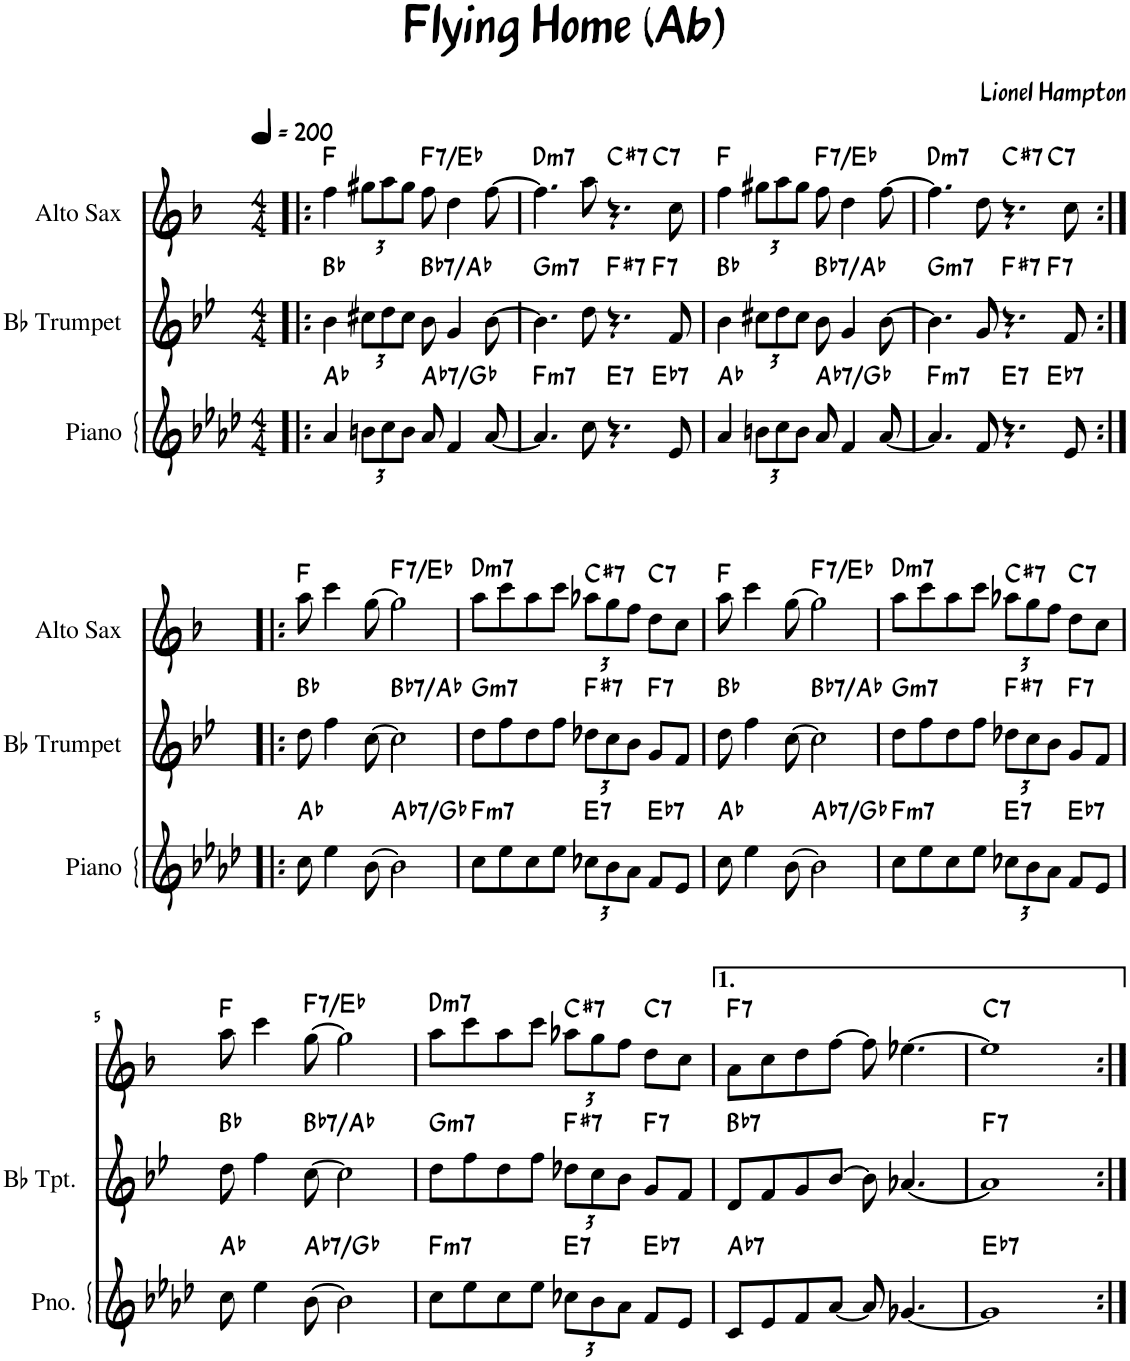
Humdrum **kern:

**kern	**harte	**kern	**harte	**kern	**harte
*part3	*part3	*part2	*part2	*part1	*part1
*staff3	*	*staff2	*	*staff1	*
*I"Piano	*	*I"Bb Trumpet	*	*I"Alto Sax	*
*I'Pno.	*	*I'Bb Tpt.	*	*I'Sax	*
*clefG2	*	*clefG2	*	*clefG2	*
*	*	*Trd1c2	*	*Trd5c9	*
*k[b-e-a-d-]	*	*k[b-e-]	*	*k[b-]	*
*M4/4	*	*M4/4	*	*M4/4	*
*MM200	*	*MM200	*	*MM200	*
=1!|:	=1!|:	=1!|:	=1!|:	=1!|:	=1!|:
4a-/	Ab:maj	4b-\	Bb:maj	4ff\	F:maj
*Xbrackettup	*	*Xbrackettup	*	*Xbrackettup	*
12bn\L	.	12cc#X\L	.	12gg#X\L	.
12cc\	.	12dd\	.	12aa\	.
12b\J	.	12cc#\J	.	12gg#\J	.
!	!LO:H:kt=7	!	!LO:H:kt=7	!	!LO:H:kt=7
8a-/	Ab:7/b7	8b-\	Bb:7/b7	8ff\	F:7/b7
4f/	.	4g/	.	4dd\	.
[8a-/	.	[8b-\	.	[8ff\	.
=2	=2	=2	=2	=2	=2
!	!LO:H:kt=m7	!	!LO:H:kt=m7	!	!LO:H:kt=m7
*^	*	*^	*	*^	*
4.a-/]	2.ryy	F:min7	4.b-\]	2.ryy	G:min7	4.ff\]	2.ryy	D:min7
8cc\	.	.	8dd\	.	.	8aa\	.	.
!	!	!LO:H:kt=7	!	!	!LO:H:kt=7	!	!	!LO:H:kt=7
4.r	.	E:7	4.r	.	F#:7	4.r	.	C#:7
!	!	!LO:H:kt=7	!	!	!LO:H:kt=7	!	!	!LO:H:kt=7
.	4ryy	Eb:7	.	4ryy	F:7	.	4ryy	C:7
8e-/	.	.	8f/	.	.	8cc\	.	.
*v	*v	*	*	*	*	*v	*v	*
*	*	*v	*v	*	*	*
=3	=3	=3	=3	=3	=3
4a-/	Ab:maj	4b-\	Bb:maj	4ff\	F:maj
12bn\L	.	12cc#X\L	.	12gg#X\L	.
12cc\	.	12dd\	.	12aa\	.
12b\J	.	12cc#\J	.	12gg#\J	.
!	!LO:H:kt=7	!	!LO:H:kt=7	!	!LO:H:kt=7
8a-/	Ab:7/b7	8b-\	Bb:7/b7	8ff\	F:7/b7
4f/	.	4g/	.	4dd\	.
[8a-/	.	[8b-\	.	[8ff\	.
=4	=4	=4	=4	=4	=4
!	!LO:H:kt=m7	!	!LO:H:kt=m7	!	!LO:H:kt=m7
*^	*	*^	*	*^	*
4.a-/]	2.ryy	F:min7	4.b-\]	2.ryy	G:min7	4.ff\]	2.ryy	D:min7
8f/	.	.	8g/	.	.	8dd\	.	.
!	!	!LO:H:kt=7	!	!	!LO:H:kt=7	!	!	!LO:H:kt=7
4.r	.	E:7	4.r	.	F#:7	4.r	.	C#:7
!	!	!LO:H:kt=7	!	!	!LO:H:kt=7	!	!	!LO:H:kt=7
.	4ryy	Eb:7	.	4ryy	F:7	.	4ryy	C:7
8e-/	.	.	8f/	.	.	8cc\	.	.
*v	*v	*	*	*	*	*v	*v	*
*	*	*v	*v	*	*	*
!!LO:LB:g=z
=1:|!|:	=1:|!|:	=1:|!|:	=1:|!|:	=1:|!|:	=1:|!|:
8cc\	Ab:maj	8dd\	Bb:maj	8aa\	F:maj
4ee-\	.	4ff\	.	4ccc\	.
[8b-\	.	[8cc\	.	[8gg\	.
!	!LO:H:kt=7	!	!LO:H:kt=7	!	!LO:H:kt=7
2b-\]	Ab:7/b7	2cc\]	Bb:7/b7	2gg\]	F:7/b7
=2	=2	=2	=2	=2	=2
!	!LO:H:kt=m7	!	!LO:H:kt=m7	!	!LO:H:kt=m7
8cc\L	F:min7	8dd\L	G:min7	8aa\L	D:min7
8ee-\	.	8ff\	.	8ccc\	.
8cc\	.	8dd\	.	8aa\	.
8ee-\J	.	8ff\J	.	8ccc\J	.
!	!LO:H:kt=7	!	!LO:H:kt=7	!	!LO:H:kt=7
12cc-X\L	E:7	12dd-X\L	F#:7	12aa-X\L	C#:7
12b-\	.	12cc\	.	12gg\	.
12a-\J	.	12b-\J	.	12ff\J	.
!	!LO:H:kt=7	!	!LO:H:kt=7	!	!LO:H:kt=7
8f/L	Eb:7	8g/L	F:7	8dd\L	C:7
8e-/J	.	8f/J	.	8cc\J	.
=3	=3	=3	=3	=3	=3
8cc\	Ab:maj	8dd\	Bb:maj	8aa\	F:maj
4ee-\	.	4ff\	.	4ccc\	.
[8b-\	.	[8cc\	.	[8gg\	.
!	!LO:H:kt=7	!	!LO:H:kt=7	!	!LO:H:kt=7
2b-\]	Ab:7/b7	2cc\]	Bb:7/b7	2gg\]	F:7/b7
=4	=4	=4	=4	=4	=4
!	!LO:H:kt=m7	!	!LO:H:kt=m7	!	!LO:H:kt=m7
8cc\L	F:min7	8dd\L	G:min7	8aa\L	D:min7
8ee-\	.	8ff\	.	8ccc\	.
8cc\	.	8dd\	.	8aa\	.
8ee-\J	.	8ff\J	.	8ccc\J	.
!	!LO:H:kt=7	!	!LO:H:kt=7	!	!LO:H:kt=7
12cc-X\L	E:7	12dd-X\L	F#:7	12aa-X\L	C#:7
12b-\	.	12cc\	.	12gg\	.
12a-\J	.	12b-\J	.	12ff\J	.
!	!LO:H:kt=7	!	!LO:H:kt=7	!	!LO:H:kt=7
8f/L	Eb:7	8g/L	F:7	8dd\L	C:7
8e-/J	.	8f/J	.	8cc\J	.
!!LO:LB:g=z
=5	=5	=5	=5	=5	=5
8cc\	Ab:maj	8dd\	Bb:maj	8aa\	F:maj
4ee-\	.	4ff\	.	4ccc\	.
!	!LO:H:kt=7	!	!LO:H:kt=7	!	!LO:H:kt=7
[8b-\	Ab:7/b7	[8cc\	Bb:7/b7	[8gg\	F:7/b7
2b-\]	.	2cc\]	.	2gg\]	.
=6	=6	=6	=6	=6	=6
!	!LO:H:kt=m7	!	!LO:H:kt=m7	!	!LO:H:kt=m7
8cc\L	F:min7	8dd\L	G:min7	8aa\L	D:min7
8ee-\	.	8ff\	.	8ccc\	.
8cc\	.	8dd\	.	8aa\	.
8ee-\J	.	8ff\J	.	8ccc\J	.
!	!LO:H:kt=7	!	!LO:H:kt=7	!	!LO:H:kt=7
12cc-X\L	E:7	12dd-X\L	F#:7	12aa-X\L	C#:7
12b-\	.	12cc\	.	12gg\	.
12a-\J	.	12b-\J	.	12ff\J	.
!	!LO:H:kt=7	!	!LO:H:kt=7	!	!LO:H:kt=7
8f/L	Eb:7	8g/L	F:7	8dd\L	C:7
8e-/J	.	8f/J	.	8cc\J	.
=7	=7	=7	=7	=7	=7
!	!LO:H:kt=7	!	!LO:H:kt=7	!	!LO:H:kt=7
8c/L	Ab:7	8d/L	Bb:7	8a\L	F:7
8e-/	.	8f/	.	8cc\	.
8f/	.	8g/	.	8dd\	.
[8a-/J	.	[8b-/J	.	[8ff\J	.
8a-/]	.	8b-\]	.	8ff\]	.
[4.g-X/	.	[4.a-X/	.	[4.ee-X\	.
=8	=8	=8	=8	=8	=8
!	!LO:H:kt=7	!	!LO:H:kt=7	!	!LO:H:kt=7
1g-]	Eb:7	1a-]	F:7	1ee-]	C:7
=:|!	=:|!	=:|!	=:|!	=:|!	=:|!
*-	*-	*-	*-	*-	*-
